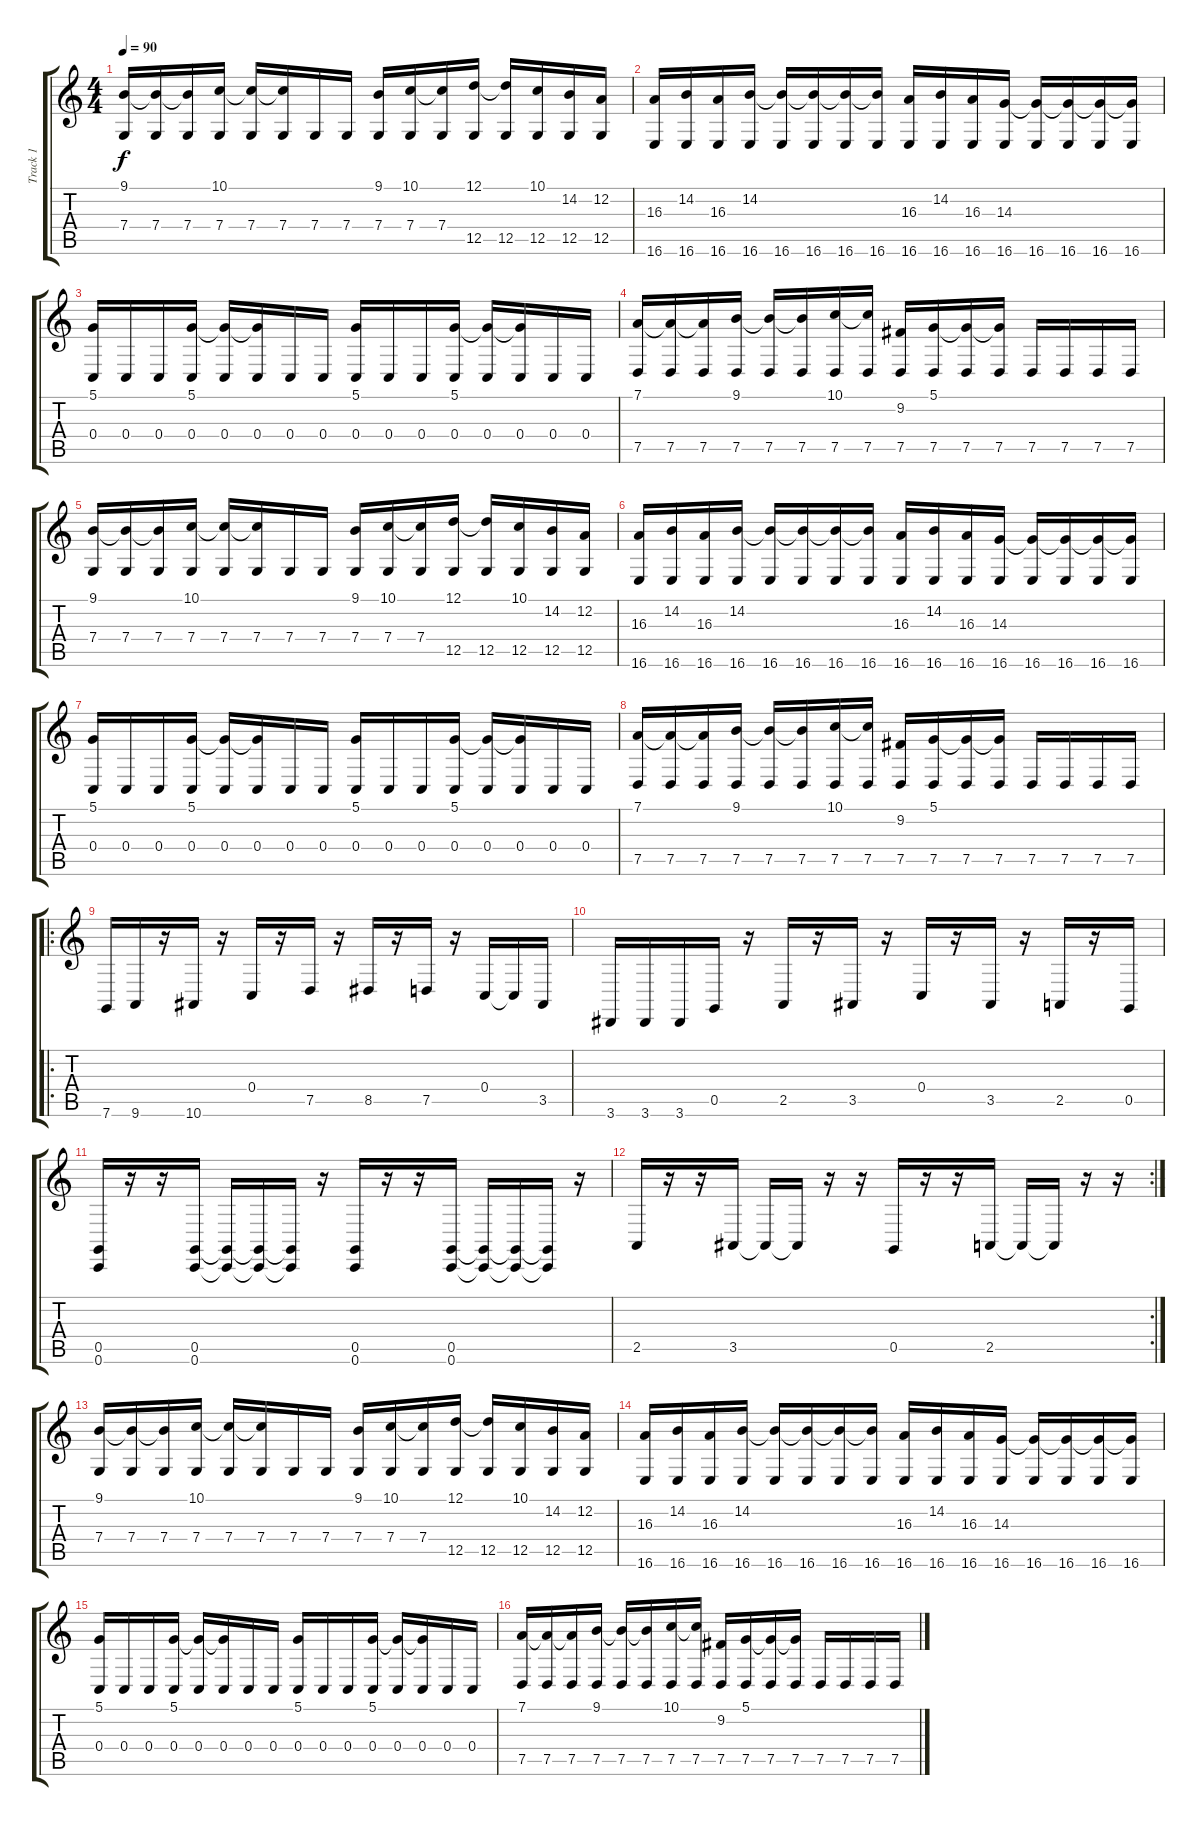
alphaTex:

\track ("Track 1" "Track 1") {instrument lead2sawtooth}
\staff {score tabs}
\tuning (D4 A3 F3 C3 G2 C2) {hide}
\ts (4 4)
\tempo 90
\clef g2
\ks c
(9.1 7.4).16{dy f instrument lead2sawtooth} (9.1{t} 7.4).16 (9.1{t} 7.4).16 (10.1 7.4).16 (10.1{t} 7.4).16 (10.1{t} 7.4).16 7.4.16 7.4.16 (9.1 7.4).16 (10.1 7.4).16 (10.1{t} 7.4).16 (12.1 12.5).16 (12.1{t} 12.5).16 (10.1 12.5).16 (14.2 12.5).16 (12.2 12.5).16 |
(16.3 16.6).16 (14.2 16.6).16 (16.3 16.6).16 (14.2 16.6).16 (14.2{t} 16.6).16 (14.2{t} 16.6).16 (14.2{t} 16.6).16 (14.2{t} 16.6).16 (16.3 16.6).16 (14.2 16.6).16 (16.3 16.6).16 (14.3 16.6).16 (14.3{t} 16.6).16 (14.3{t} 16.6).16 (14.3{t} 16.6).16 (14.3{t} 16.6).16 |
(5.1 0.4).16 0.4.16 0.4.16 (5.1 0.4).16 (5.1{t} 0.4).16 (5.1{t} 0.4).16 0.4.16 0.4.16 (5.1 0.4).16 0.4.16 0.4.16 (5.1 0.4).16 (5.1{t} 0.4).16 (5.1{t} 0.4).16 0.4.16 0.4.16 |
(7.1 7.5).16 (7.1{t} 7.5).16 (7.1{t} 7.5).16 (9.1 7.5).16 (9.1{t} 7.5).16 (9.1{t} 7.5).16 (10.1 7.5).16 (10.1{t} 7.5).16 (9.2 7.5).16 (5.1 7.5).16 (5.1{t} 7.5).16 (5.1{t} 7.5).16 7.5.16 7.5.16 7.5.16 7.5.16 |
(9.1 7.4).16 (9.1{t} 7.4).16 (9.1{t} 7.4).16 (10.1 7.4).16 (10.1{t} 7.4).16 (10.1{t} 7.4).16 7.4.16 7.4.16 (9.1 7.4).16 (10.1 7.4).16 (10.1{t} 7.4).16 (12.1 12.5).16 (12.1{t} 12.5).16 (10.1 12.5).16 (14.2 12.5).16 (12.2 12.5).16 |
(16.3 16.6).16 (14.2 16.6).16 (16.3 16.6).16 (14.2 16.6).16 (14.2{t} 16.6).16 (14.2{t} 16.6).16 (14.2{t} 16.6).16 (14.2{t} 16.6).16 (16.3 16.6).16 (14.2 16.6).16 (16.3 16.6).16 (14.3 16.6).16 (14.3{t} 16.6).16 (14.3{t} 16.6).16 (14.3{t} 16.6).16 (14.3{t} 16.6).16 |
(5.1 0.4).16 0.4.16 0.4.16 (5.1 0.4).16 (5.1{t} 0.4).16 (5.1{t} 0.4).16 0.4.16 0.4.16 (5.1 0.4).16 0.4.16 0.4.16 (5.1 0.4).16 (5.1{t} 0.4).16 (5.1{t} 0.4).16 0.4.16 0.4.16 |
(7.1 7.5).16 (7.1{t} 7.5).16 (7.1{t} 7.5).16 (9.1 7.5).16 (9.1{t} 7.5).16 (9.1{t} 7.5).16 (10.1 7.5).16 (10.1{t} 7.5).16 (9.2 7.5).16 (5.1 7.5).16 (5.1{t} 7.5).16 (5.1{t} 7.5).16 7.5.16 7.5.16 7.5.16 7.5.16 |
\ro
7.6.16 9.6.16 r.16 10.6.16 r.16 0.4.16 r.16 7.5.16 r.16 8.5.16 r.16 7.5.16 r.16 0.4.16 0.4{t}.16 3.5.16 |
3.6.16 3.6.16 3.6.16 0.5.16 r.16 2.5.16 r.16 3.5.16 r.16 0.4.16 r.16 3.5.16 r.16 2.5.16 r.16 0.5.16 |
(0.5 0.6).16 r.16 r.16 (0.5 0.6).16 (0.5{t} 0.6{t}).16 (0.5{t} 0.6{t}).16 (0.5{t} 0.6{t}).16 r.16 (0.5 0.6).16 r.16 r.16 (0.5 0.6).16 (0.5{t} 0.6{t}).16 (0.5{t} 0.6{t}).16 (0.5{t} 0.6{t}).16 r.16 |
\rc 2
2.5.16 r.16 r.16 3.5.16 3.5{t}.16 3.5{t}.16 r.16 r.16 0.5.16 r.16 r.16 2.5.16 2.5{t}.16 2.5{t}.16 r.16 r.16 |
(9.1 7.4).16 (9.1{t} 7.4).16 (9.1{t} 7.4).16 (10.1 7.4).16 (10.1{t} 7.4).16 (10.1{t} 7.4).16 7.4.16 7.4.16 (9.1 7.4).16 (10.1 7.4).16 (10.1{t} 7.4).16 (12.1 12.5).16 (12.1{t} 12.5).16 (10.1 12.5).16 (14.2 12.5).16 (12.2 12.5).16 |
(16.3 16.6).16 (14.2 16.6).16 (16.3 16.6).16 (14.2 16.6).16 (14.2{t} 16.6).16 (14.2{t} 16.6).16 (14.2{t} 16.6).16 (14.2{t} 16.6).16 (16.3 16.6).16 (14.2 16.6).16 (16.3 16.6).16 (14.3 16.6).16 (14.3{t} 16.6).16 (14.3{t} 16.6).16 (14.3{t} 16.6).16 (14.3{t} 16.6).16 |
(5.1 0.4).16 0.4.16 0.4.16 (5.1 0.4).16 (5.1{t} 0.4).16 (5.1{t} 0.4).16 0.4.16 0.4.16 (5.1 0.4).16 0.4.16 0.4.16 (5.1 0.4).16 (5.1{t} 0.4).16 (5.1{t} 0.4).16 0.4.16 0.4.16 |
(7.1 7.5).16 (7.1{t} 7.5).16 (7.1{t} 7.5).16 (9.1 7.5).16 (9.1{t} 7.5).16 (9.1{t} 7.5).16 (10.1 7.5).16 (10.1{t} 7.5).16 (9.2 7.5).16 (5.1 7.5).16 (5.1{t} 7.5).16 (5.1{t} 7.5).16 7.5.16 7.5.16 7.5.16 7.5.16
